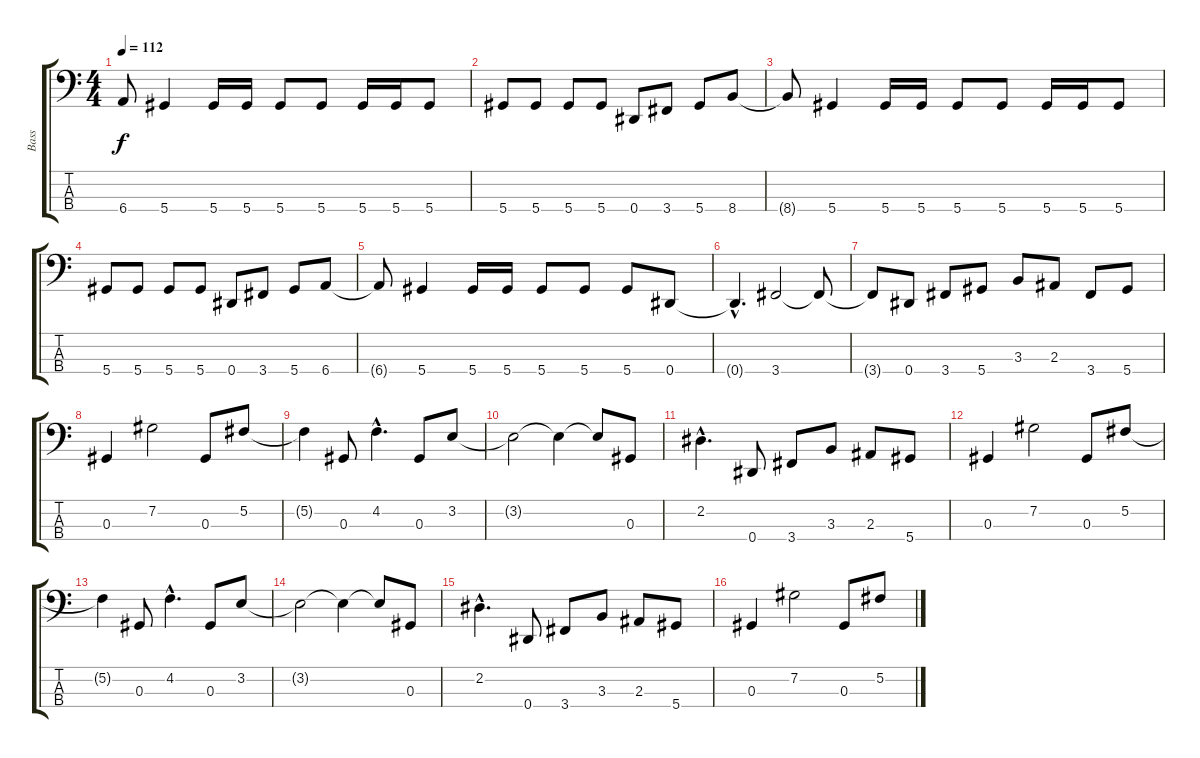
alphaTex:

\track ("Bass" "Bass") {instrument electricbassfinger}
\staff {score tabs}
\tuning (Gb2 Db2 Ab1 Eb1) {hide}
\ts (4 4)
\tempo 112
\clef f4
\ks c
6.4{t}.8{dy f} 5.4.4 5.4.16 5.4.16 5.4.8 5.4.8 5.4.16 5.4.16 5.4.8 |
5.4.8 5.4.8 5.4.8 5.4.8 0.4.8 3.4.8 5.4.8 8.4.8 |
8.4{t}.8 5.4.4 5.4.16 5.4.16 5.4.8 5.4.8 5.4.16 5.4.16 5.4.8 |
5.4.8 5.4.8 5.4.8 5.4.8 0.4.8 3.4.8 5.4.8 6.4.8 |
6.4{t}.8 5.4.4 5.4.16 5.4.16 5.4.8 5.4.8 5.4.8 0.4.8 |
0.4{hac t}.4{d} 3.4.2 3.4{t}.8 |
3.4{t}.8 0.4.8 3.4.8 5.4.8 3.3.8 2.3.8 3.4.8 5.4.8 |
0.3.4 7.2.2 0.3.8 5.2.8 |
5.2{t}.4 0.3.8 4.2{hac}.4{d} 0.3.8 3.2.8 |
3.2{t}.2 3.2{t}.4 3.2{t}.8 0.3.8 |
2.2{hac}.4{d} 0.4.8 3.4.8 3.3.8 2.3.8 5.4.8 |
0.3.4 7.2.2 0.3.8 5.2.8 |
5.2{t}.4 0.3.8 4.2{hac}.4{d} 0.3.8 3.2.8 |
3.2{t}.2 3.2{t}.4 3.2{t}.8 0.3.8 |
2.2{hac}.4{d} 0.4.8 3.4.8 3.3.8 2.3.8 5.4.8 |
0.3.4 7.2.2 0.3.8 5.2.8
